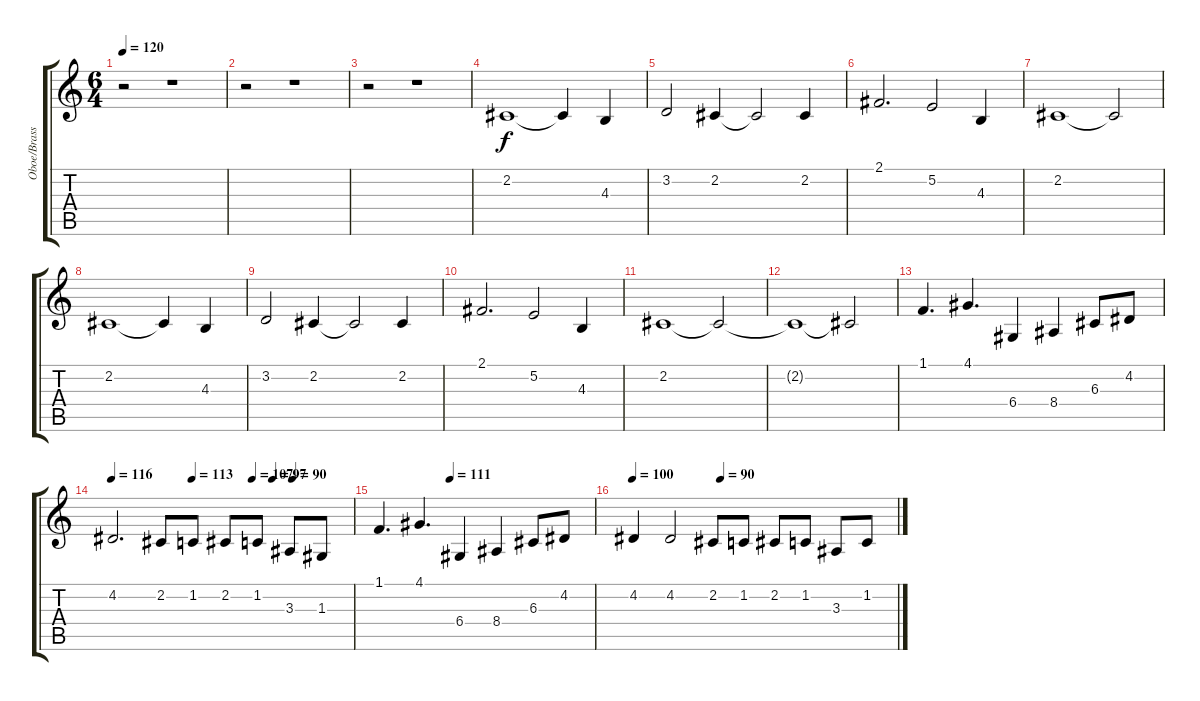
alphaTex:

\track ("Oboe/Brass/Flute" "Oboe/Brass") {instrument oboe}
\staff {score tabs}
\tuning (E4 B3 G3 D3 A2 E2) {hide}
\ts (6 4)
\tempo 120
\clef g2
\ks c
r.2{dy f instrument oboe} r.1 |
r.2 r.1 |
r.2 r.1 |
2.2.1 2.2{t}.4 4.3.4 |
3.2.2 2.2.4 2.2{t}.2 2.2.4 |
2.1.2{d} 5.2.2 4.3.4 |
2.2.1 2.2{t}.2 |
2.2.1 2.2{t}.4 4.3.4 |
3.2.2 2.2.4 2.2{t}.2 2.2.4 |
2.1.2{d} 5.2.2 4.3.4 |
2.2.1 2.2{t}.2 |
2.2{t}.1 2.2{t}.2 |
1.1.4{d} 4.1.4{d} 6.4.4 8.4.4 6.3.8 4.2.8 |
\tempo (113 0.3333333333333333)
\tempo 116
\tempo (107 0.5833333333333334)
\tempo (97 0.6666666666666666)
\tempo (90 0.75)
4.2.2{d} 2.2.8 1.2.8 2.2.8 1.2.8 3.3.8 1.3.8 |
\tempo (111 0.3333333333333333)
1.1.4{d} 4.1.4{d} 6.4.4 8.4.4 6.3.8 4.2.8 |
\tempo (90 0.3333333333333333)
\tempo 100
4.2.4 4.2.2 2.2.8 1.2.8 2.2.8 1.2.8 3.3.8 1.2.8
